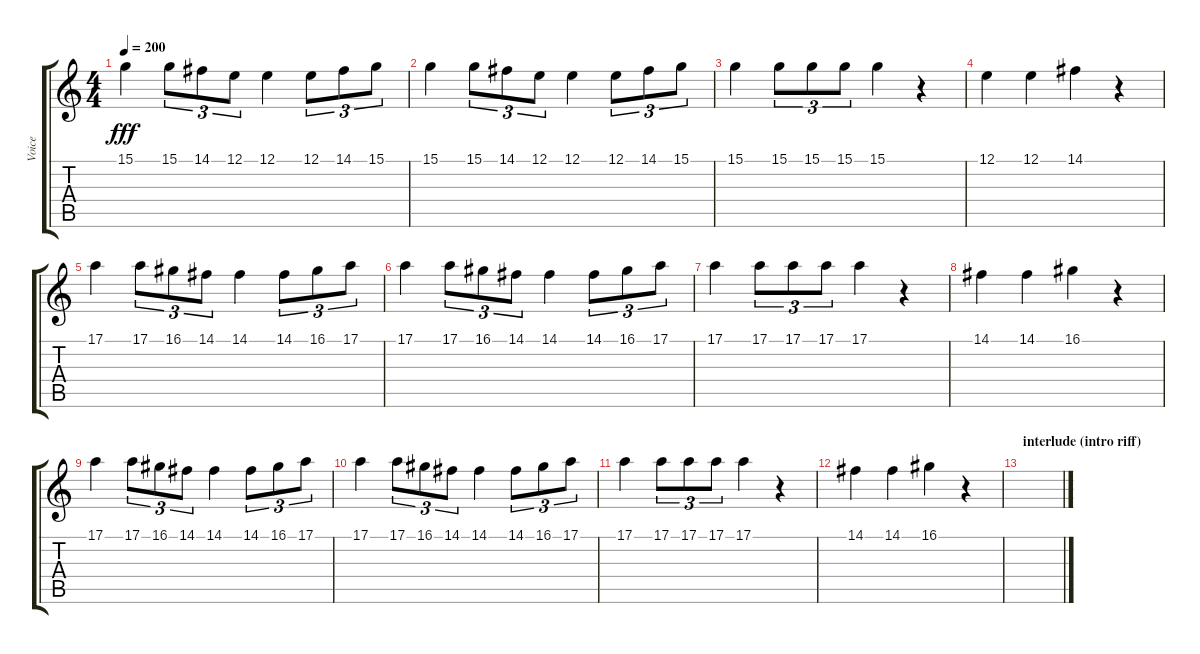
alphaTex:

\track ("Voice" "Voice") {instrument choiraahs}
\staff {score tabs}
\tuning (E4 B3 G3 D3 A2 E2) {hide}
\ts (4 4)
\tempo 200
\clef g2
\ks c
15.1.4{dy fff} 15.1.8{tu (3 2)} 14.1.8{tu (3 2)} 12.1.8{tu (3 2)} 12.1.4 12.1.8{tu (3 2)} 14.1.8{tu (3 2)} 15.1.8{tu (3 2)} |
15.1.4 15.1.8{tu (3 2)} 14.1.8{tu (3 2)} 12.1.8{tu (3 2)} 12.1.4 12.1.8{tu (3 2)} 14.1.8{tu (3 2)} 15.1.8{tu (3 2)} |
15.1.4 15.1.8{tu (3 2)} 15.1.8{tu (3 2)} 15.1.8{tu (3 2)} 15.1.4 r.4 |
12.1.4 12.1.4 14.1.4 r.4 |
17.1.4 17.1.8{tu (3 2)} 16.1.8{tu (3 2)} 14.1.8{tu (3 2)} 14.1.4 14.1.8{tu (3 2)} 16.1.8{tu (3 2)} 17.1.8{tu (3 2)} |
17.1.4 17.1.8{tu (3 2)} 16.1.8{tu (3 2)} 14.1.8{tu (3 2)} 14.1.4 14.1.8{tu (3 2)} 16.1.8{tu (3 2)} 17.1.8{tu (3 2)} |
17.1.4 17.1.8{tu (3 2)} 17.1.8{tu (3 2)} 17.1.8{tu (3 2)} 17.1.4 r.4 |
14.1.4 14.1.4 16.1.4 r.4 |
17.1.4 17.1.8{tu (3 2)} 16.1.8{tu (3 2)} 14.1.8{tu (3 2)} 14.1.4 14.1.8{tu (3 2)} 16.1.8{tu (3 2)} 17.1.8{tu (3 2)} |
17.1.4 17.1.8{tu (3 2)} 16.1.8{tu (3 2)} 14.1.8{tu (3 2)} 14.1.4 14.1.8{tu (3 2)} 16.1.8{tu (3 2)} 17.1.8{tu (3 2)} |
17.1.4 17.1.8{tu (3 2)} 17.1.8{tu (3 2)} 17.1.8{tu (3 2)} 17.1.4 r.4 |
14.1.4 14.1.4 16.1.4 r.4 |
\section ("" "interlude (intro riff)")
